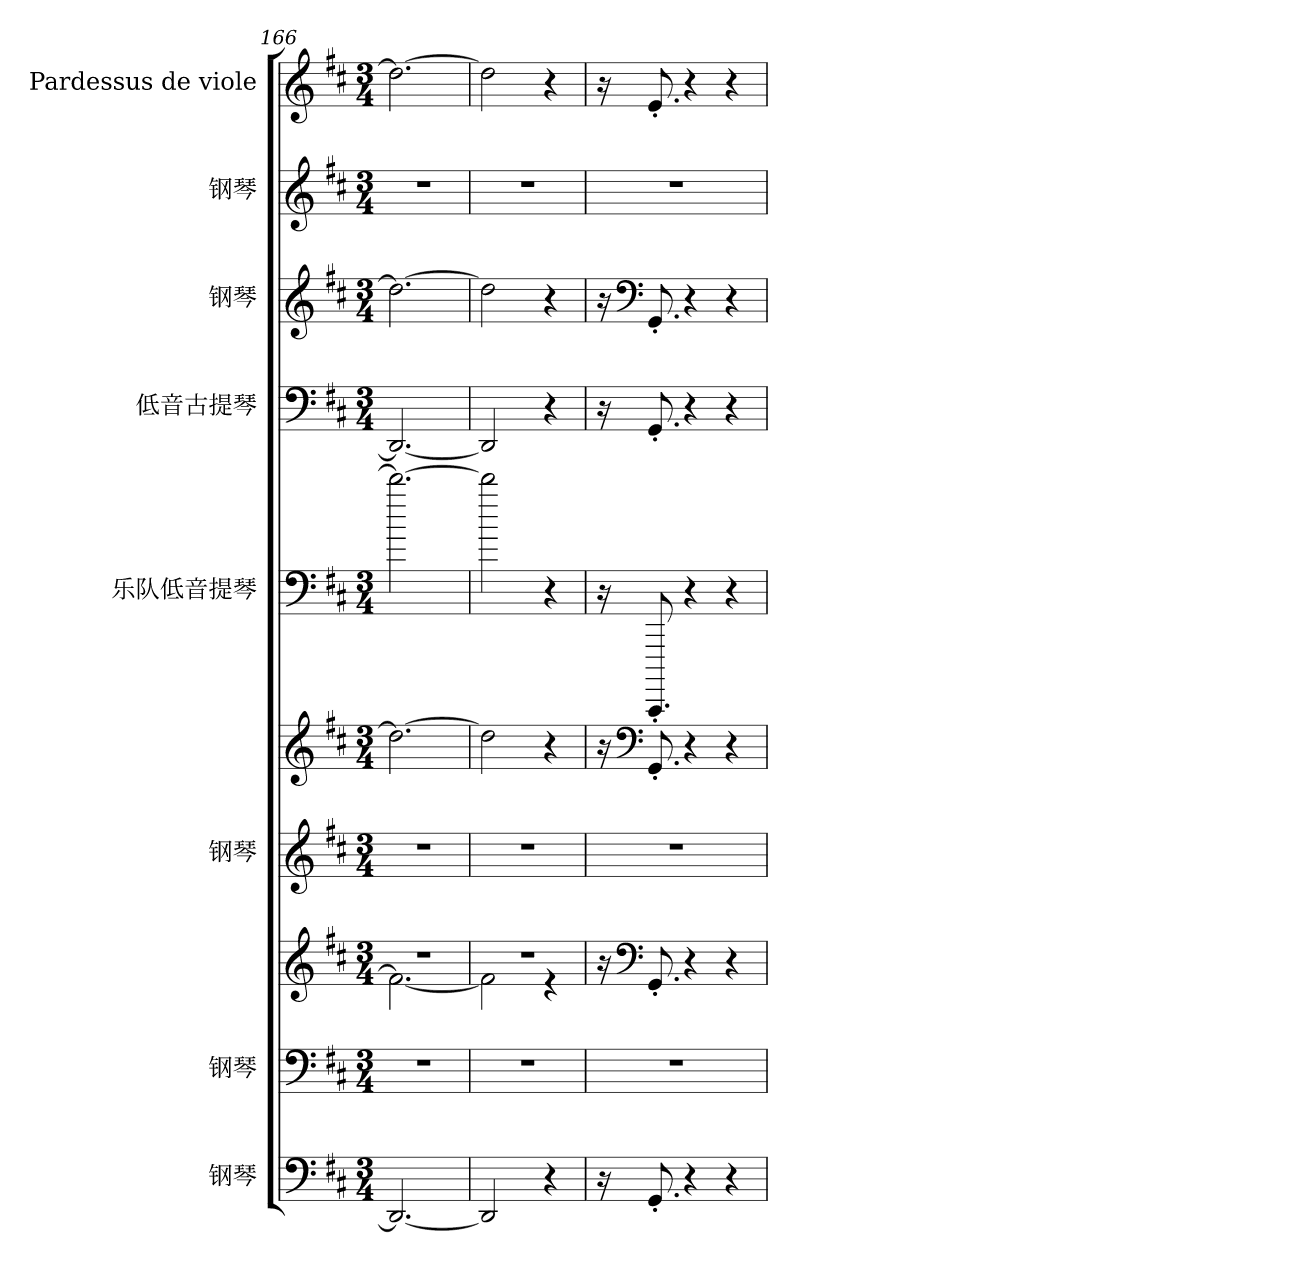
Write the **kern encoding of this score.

**kern	**kern	**kern	**kern	**kern	**kern	**kern	**kern	**kern	**kern
*part8	*part7	*part7	*part6	*part6	*part5	*part4	*part3	*part2	*part1
*staff10	*staff9	*staff8	*staff7	*staff6	*staff5	*staff4	*staff3	*staff2	*staff1
*I"钢琴	*I"钢琴	*	*I"钢琴	*	*I"乐队低音提琴	*I"低音古提琴	*I"钢琴	*I"钢琴	*I"Pardessus de viole
*	*	*	*	*	*	*	*	*	*I'Pds. v.
*clefF4	*clefF4	*clefG2	*clefG2	*clefG2	*clefF4	*clefF4	*clefG2	*clefG2	*clefG2
*	*	*	*	*	*ITrd7c12	*	*	*	*
*k[f#c#]	*k[f#c#]	*k[f#c#]	*k[f#c#]	*k[f#c#]	*k[f#c#]	*k[f#c#]	*k[f#c#]	*k[f#c#]	*k[f#c#]
*M3/4	*M3/4	*M3/4	*M3/4	*M3/4	*M3/4	*M3/4	*M3/4	*M3/4	*M3/4
=166	=166	=166	=166	=166	=166	=166	=166	=166	=166
*	*	*^	*	*	*	*	*	*	*
2.DD/_	2.r	2.r	2.f#\_	2.r	2.dd\_	2.dd\_	2.DD/_	2.dd\_	2.r	2.dd\_
=167	=167	=167	=167	=167	=167	=167	=167	=167	=167	=167
2DD/]	2.r	2.r	2f#\]	2.r	2dd\]	2dd\]	2DD/]	2dd\]	2.r	2dd\]
4r	.	.	4r	.	4r	4r	4r	4r	.	4r
*	*	*v	*v	*	*	*	*	*	*	*
!!LO:PB:g=z
=168	=168	=168	=168	=168	=168	=168	=168	=168	=168
16r	2.r	16r	2.r	16r	16r	16r	16r	2.r	16r
*	*	*clefF4	*	*clefF4	*	*	*clefF4	*	*
8.CCCCCn'/	.	8.CCCCCn'/	.	8.CCCCCn'/	8.CCCCCn'/	8.CCCCCn'/	8.CCCCCn'/	.	8.CCCCCn'/
4r	.	4r	.	4r	4r	4r	4r	.	4r
4r	.	4r	.	4r	4r	4r	4r	.	4r
=	=	=	=	=	=	=	=	=	=
*-	*-	*-	*-	*-	*-	*-	*-	*-	*-
